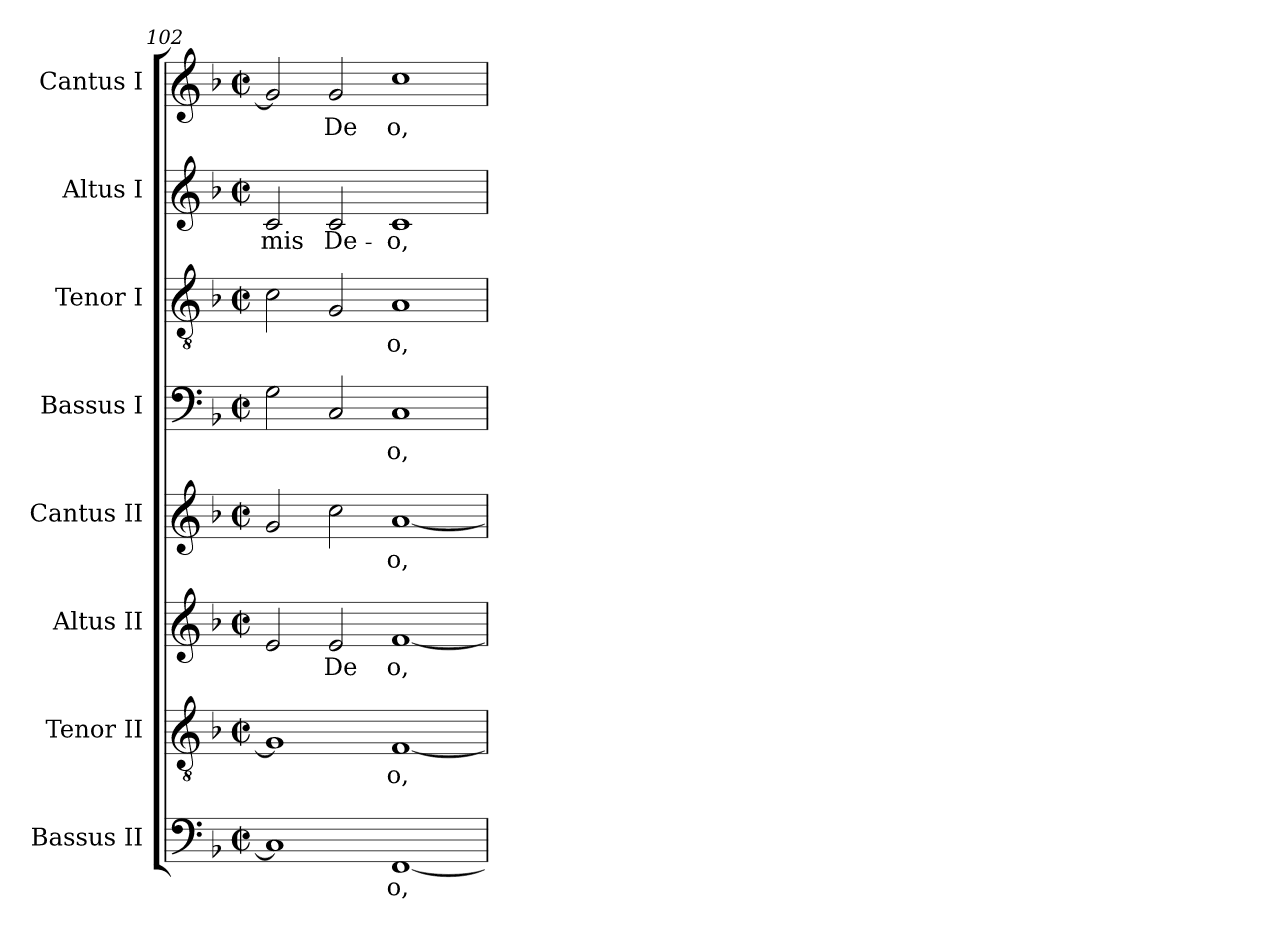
**kern	**text	**kern	**text	**kern	**text	**kern	**text	**kern	**text	**kern	**text	**kern	**text	**kern	**text
*part8	*part8	*part7	*part7	*part6	*part6	*part5	*part5	*part4	*part4	*part3	*part3	*part2	*part2	*part1	*part1
*staff8	*staff8	*staff7	*staff7	*staff6	*staff6	*staff5	*staff5	*staff4	*staff4	*staff3	*staff3	*staff2	*staff2	*staff1	*staff1
*I"Bassus II	*	*I"Tenor II	*	*I"Altus II	*	*I"Cantus II	*	*I"Bassus I	*	*I"Tenor I	*	*I"Altus I	*	*I"Cantus I	*
*clefF4	*	*clefGv2	*	*clefG2	*	*clefG2	*	*clefF4	*	*clefGv2	*	*clefG2	*	*clefG2	*
*k[b-]	*	*k[b-]	*	*k[b-]	*	*k[b-]	*	*k[b-]	*	*k[b-]	*	*k[b-]	*	*k[b-]	*
*F:	*	*F:	*	*F:	*	*F:	*	*F:	*	*F:	*	*F:	*	*F:	*
*M2/2	*	*M2/2	*	*M2/2	*	*M2/2	*	*M2/2	*	*M2/2	*	*M2/2	*	*M2/2	*
*met(c|)	*	*met(c|)	*	*met(c|)	*	*met(c|)	*	*met(c|)	*	*met(c|)	*	*met(c|)	*	*met(c|)	*
=102	=102	=102	=102	=102	=102	=102	=102	=102	=102	=102	=102	=102	=102	=102	=102
!	!	!	!	!	!	!	!	!	!	!	!	!	!LO:LY:b:cj	!	!
1C]	.	1G]	.	2e/	.	2g/	.	2G\	.	2c\	.	2c/	-mis	2g/]	.
!	!	!	!	!	!LO:LY:b:cj	!	!	!	!	!	!	!	!LO:LY:b:cj	!	!LO:LY:b:cj
.	.	.	.	2e/	De	2cc\	.	2C/	.	2G/	.	2c/	De-	2g/	De
!	!LO:LY:b:cj	!	!LO:LY:b:cj	!	!LO:LY:b:cj	!	!LO:LY:b:cj	!	!LO:LY:b:cj	!	!LO:LY:b:cj	!	!LO:LY:b:cj	!	!LO:LY:b:cj
[<1FF	-o,	[<1F	o,	[<1f	o,	[<1a	o,	1C	-o,	1A	-o,	1c	-o,	1cc	o,
=	=	=	=	=	=	=	=	=	=	=	=	=	=	=	=
*-	*-	*-	*-	*-	*-	*-	*-	*-	*-	*-	*-	*-	*-	*-	*-
